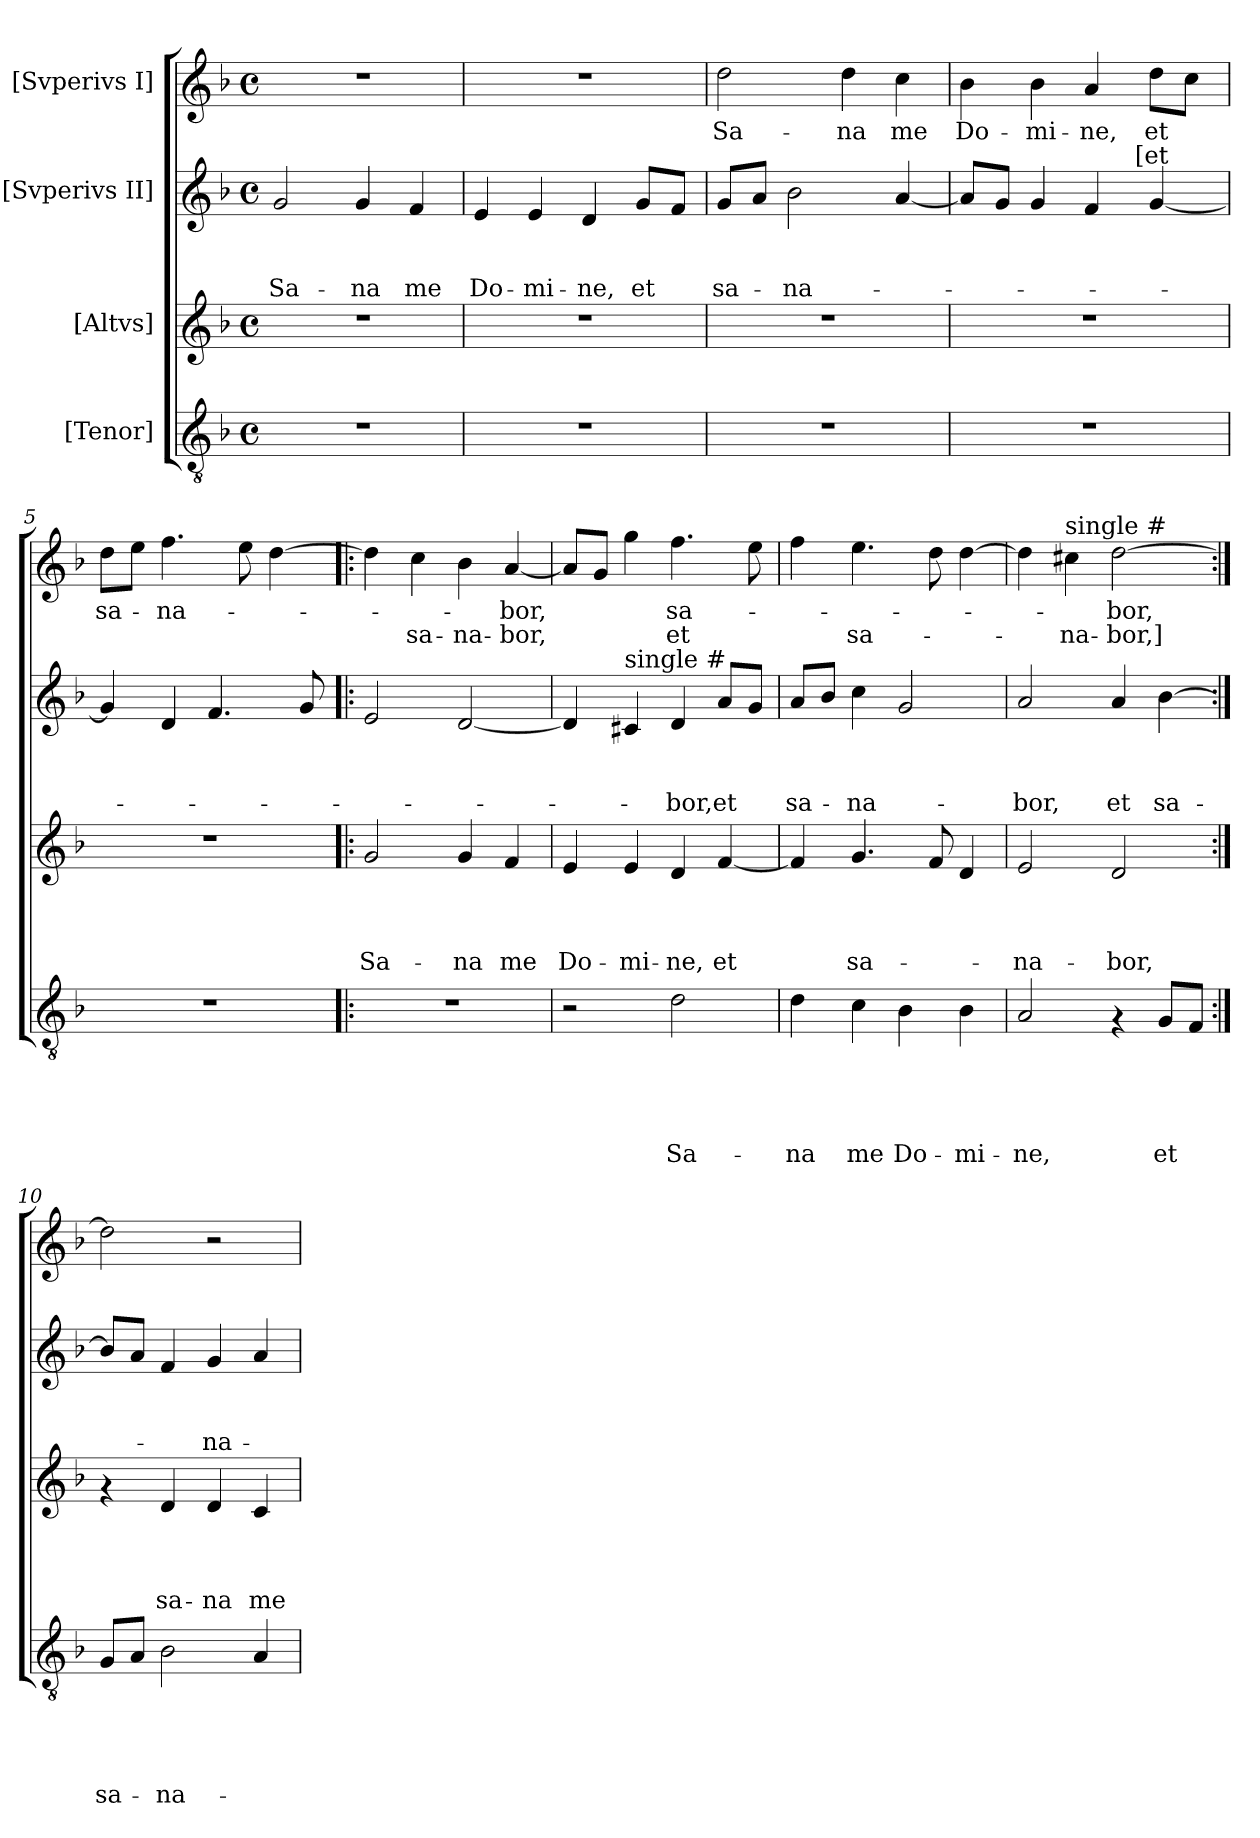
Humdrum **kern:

**kern	**text	**text	**text	**text	**text	**kern	**text	**text	**text	**text	**kern	**text	**text	**text	**kern	**text	**text
*part4	*part4	*part4	*part4	*part4	*part4	*part3	*part3	*part3	*part3	*part3	*part2	*part2	*part2	*part2	*part1	*part1	*part1
*staff4	*staff4	*staff4	*staff4	*staff4	*staff4	*staff3	*staff3	*staff3	*staff3	*staff3	*staff2	*staff2	*staff2	*staff2	*staff1	*staff1	*staff1
*I"[Tenor]	*	*	*	*	*	*I"[Altvs]	*	*	*	*	*I"[Svperivs II]	*	*	*	*I"[Svperivs I]	*	*
*clefGv2	*	*	*	*	*	*clefG2	*	*	*	*	*clefG2	*	*	*	*clefG2	*	*
*k[b-]	*	*	*	*	*	*k[b-]	*	*	*	*	*k[b-]	*	*	*	*k[b-]	*	*
*F:	*	*	*	*	*	*F:	*	*	*	*	*F:	*	*	*	*F:	*	*
*M4/4	*	*	*	*	*	*M4/4	*	*	*	*	*M4/4	*	*	*	*M4/4	*	*
*met(c)	*	*	*	*	*	*met(c)	*	*	*	*	*met(c)	*	*	*	*met(c)	*	*
=1	=1	=1	=1	=1	=1	=1	=1	=1	=1	=1	=1	=1	=1	=1	=1	=1	=1
!	!	!	!	!	!	!	!	!	!	!	!	!	!	!LO:LY:b	!	!	!
1r	.	.	.	.	.	1r	.	.	.	.	2g/	.	.	Sa-	1r	.	.
!	!	!	!	!	!	!	!	!	!	!	!	!	!	!LO:LY:b	!	!	!
.	.	.	.	.	.	.	.	.	.	.	4g/	.	.	-na	.	.	.
!	!	!	!	!	!	!	!	!	!	!	!	!	!	!LO:LY:b	!	!	!
.	.	.	.	.	.	.	.	.	.	.	4f/	.	.	me	.	.	.
=2	=2	=2	=2	=2	=2	=2	=2	=2	=2	=2	=2	=2	=2	=2	=2	=2	=2
!	!	!	!	!	!	!	!	!	!	!	!	!	!	!LO:LY:b	!	!	!
1r	.	.	.	.	.	1r	.	.	.	.	4e/	.	.	Do-	1r	.	.
!	!	!	!	!	!	!	!	!	!	!	!	!	!	!LO:LY:b	!	!	!
.	.	.	.	.	.	.	.	.	.	.	4e/	.	.	-mi-	.	.	.
!	!	!	!	!	!	!	!	!	!	!	!	!	!	!LO:LY:b	!	!	!
.	.	.	.	.	.	.	.	.	.	.	4d/	.	.	-ne,	.	.	.
!	!	!	!	!	!	!	!	!	!	!	!	!	!	!LO:LY:b	!	!	!
.	.	.	.	.	.	.	.	.	.	.	8g/L	.	.	et	.	.	.
.	.	.	.	.	.	.	.	.	.	.	8f/J	.	.	.	.	.	.
=3	=3	=3	=3	=3	=3	=3	=3	=3	=3	=3	=3	=3	=3	=3	=3	=3	=3
!	!	!	!	!	!	!	!	!	!	!	!	!	!	!LO:LY:b	!	!LO:LY:b	!
1r	.	.	.	.	.	1r	.	.	.	.	8g/L	.	.	sa-	2dd\	Sa-	.
.	.	.	.	.	.	.	.	.	.	.	8a/J	.	.	.	.	.	.
!	!	!	!	!	!	!	!	!	!	!	!	!	!	!LO:LY:b	!	!	!
.	.	.	.	.	.	.	.	.	.	.	2b-\	.	.	-na-	.	.	.
!	!	!	!	!	!	!	!	!	!	!	!	!	!	!	!	!LO:LY:b	!
.	.	.	.	.	.	.	.	.	.	.	.	.	.	.	4dd\	-na	.
!	!	!	!	!	!	!	!	!	!	!	!	!	!	!	!	!LO:LY:b	!
.	.	.	.	.	.	.	.	.	.	.	[<4a/	.	.	.	4cc\	me	.
=4	=4	=4	=4	=4	=4	=4	=4	=4	=4	=4	=4	=4	=4	=4	=4	=4	=4
!	!	!	!	!	!	!	!	!	!	!	!	!	!	!	!	!LO:LY:b	!
*	*	*	*	*	*	*	*	*	*	*	*^	*	*	*	*	*	*
1r	.	.	.	.	.	1r	.	.	.	.	8a/L]	2ryy	.	.	.	4b-\	Do-	.
.	.	.	.	.	.	.	.	.	.	.	8g/J	.	.	.	.	.	.	.
!	!	!	!	!	!	!	!	!	!	!	!	!	!	!	!	!	!LO:LY:b	!
.	.	.	.	.	.	.	.	.	.	.	4g/	.	.	.	.	4b-\	-mi-	.
!	!	!	!	!	!	!	!	!	!	!	!	!	!	!	!	!	!LO:LY:b	!
.	.	.	.	.	.	.	.	.	.	.	4f/	8..ryy	.	.	.	4a/	-ne,	.
!	!	!	!	!	!	!	!	!	!	!	!	!LO:TX:a:t=[et	!	!	!	!	!	!
.	.	.	.	.	.	.	.	.	.	.	.	4ryy	.	.	.	.	.	.
!	!	!	!	!	!	!	!	!	!	!	!	!	!	!	!	!	!LO:LY:b	!
.	.	.	.	.	.	.	.	.	.	.	[<4g/	.	.	.	.	8dd\L	et	.
.	.	.	.	.	.	.	.	.	.	.	.	.	.	.	.	8cc\J	.	.
.	.	.	.	.	.	.	.	.	.	.	.	32ryy	.	.	.	.	.	.
=5	=5	=5	=5	=5	=5	=5	=5	=5	=5	=5	=5	=5	=5	=5	=5	=5	=5	=5
!	!	!	!	!	!	!	!	!	!	!	!	!	!	!	!	!	!LO:LY:b	!
*	*	*	*	*	*	*	*	*	*	*	*v	*v	*	*	*	*	*	*
1r	.	.	.	.	.	1r	.	.	.	.	4g/]	.	.	.	8dd\L	sa-	.
.	.	.	.	.	.	.	.	.	.	.	.	.	.	.	8ee\J	.	.
!	!	!	!	!	!	!	!	!	!	!	!	!	!	!	!	!LO:LY:b	!
.	.	.	.	.	.	.	.	.	.	.	4d/	.	.	.	4.ff\	-na-	.
.	.	.	.	.	.	.	.	.	.	.	4.f/	.	.	.	.	.	.
.	.	.	.	.	.	.	.	.	.	.	.	.	.	.	8ee\	.	.
.	.	.	.	.	.	.	.	.	.	.	.	.	.	.	[<4dd\	.	.
.	.	.	.	.	.	.	.	.	.	.	8g/	.	.	.	.	.	.
!!LO:LB:g=z
=6!|:	=6!|:	=6!|:	=6!|:	=6!|:	=6!|:	=6!|:	=6!|:	=6!|:	=6!|:	=6!|:	=6!|:	=6!|:	=6!|:	=6!|:	=6!|:	=6!|:	=6!|:
!	!	!	!	!	!	!	!	!	!	!LO:LY:b	!	!	!	!	!	!	!
1r	.	.	.	.	.	2g/	.	.	.	Sa-	2e/	.	.	.	4dd\]	.	.
!	!	!	!	!	!	!	!	!	!	!	!	!	!	!	!	!	!LO:LY:b
.	.	.	.	.	.	.	.	.	.	.	.	.	.	.	4cc\	.	sa-
!	!	!	!	!	!	!	!	!	!	!LO:LY:b	!	!	!	!	!	!	!LO:LY:b
.	.	.	.	.	.	4g/	.	.	.	-na	[<2d/	.	.	.	4b-\	.	-na-
!	!	!	!	!	!	!	!	!	!	!LO:LY:b	!	!	!	!	!	!LO:LY:b	!LO:LY:b
.	.	.	.	.	.	4f/	.	.	.	me	.	.	.	.	[<4a/	-bor,	-bor,
=7	=7	=7	=7	=7	=7	=7	=7	=7	=7	=7	=7	=7	=7	=7	=7	=7	=7
!	!	!	!	!	!	!	!	!	!	!LO:LY:b	!	!	!	!	!	!	!
2r	.	.	.	.	.	4e/	.	.	.	Do-	4d/]	.	.	.	8a/L]	.	.
.	.	.	.	.	.	.	.	.	.	.	.	.	.	.	8g/J	.	.
!	!	!	!	!	!	!	!	!	!	!	!LO:TX:a:t=single #	!	!	!	!	!	!
!	!	!	!	!	!	!	!	!	!	!LO:LY:b	!	!	!	!	!	!	!
.	.	.	.	.	.	4e/	.	.	.	-mi-	4c#/	.	.	.	4gg\	.	.
!	!	!	!	!	!LO:LY:b	!	!	!	!	!LO:LY:b	!	!	!	!LO:LY:b	!	!LO:LY:b	!LO:LY:b
2d\	.	.	.	.	Sa-	4d/	.	.	.	-ne,	4d/	.	.	-bor,	4.ff\	sa-	et
!	!	!	!	!	!	!	!	!	!	!LO:LY:b	!	!	!	!LO:LY:b	!	!	!
.	.	.	.	.	.	[<4f/	.	.	.	et	8a/L	.	.	et	.	.	.
.	.	.	.	.	.	.	.	.	.	.	8g/J	.	.	.	8ee\	.	.
=8	=8	=8	=8	=8	=8	=8	=8	=8	=8	=8	=8	=8	=8	=8	=8	=8	=8
!	!	!	!	!	!LO:LY:b	!	!	!	!	!	!	!	!	!LO:LY:b	!	!	!
4d\	.	.	.	.	-na	4f/]	.	.	.	.	8a/L	.	.	sa-	4ff\	.	.
.	.	.	.	.	.	.	.	.	.	.	8b-/J	.	.	.	.	.	.
!	!	!	!	!	!LO:LY:b	!	!	!	!	!LO:LY:b	!	!	!	!LO:LY:b	!	!	!LO:LY:b
4c\	.	.	.	.	me	4.g/	.	.	.	sa-	4cc\	.	.	-na-	4.ee\	.	sa-
!	!	!	!	!	!LO:LY:b	!	!	!	!	!	!	!	!	!	!	!	!
4B-\	.	.	.	.	Do-	.	.	.	.	.	2g/	.	.	.	.	.	.
.	.	.	.	.	.	8f/	.	.	.	.	.	.	.	.	8dd\	.	.
!	!	!	!	!	!LO:LY:b	!	!	!	!	!	!	!	!	!	!	!	!
4B-\	.	.	.	.	-mi-	4d/	.	.	.	.	.	.	.	.	[>4dd\	.	.
=9	=9	=9	=9	=9	=9	=9	=9	=9	=9	=9	=9	=9	=9	=9	=9	=9	=9
!	!	!	!	!	!LO:LY:b	!	!	!	!	!LO:LY:b	!	!	!	!LO:LY:b	!	!	!
2A/	.	.	.	.	-ne,	2e/	.	.	.	-na-	2a/	.	.	-bor,	4dd\]	.	.
!	!	!	!	!	!	!	!	!	!	!	!	!	!	!	!LO:TX:a:t=single #	!	!
!	!	!	!	!	!	!	!	!	!	!	!	!	!	!	!	!	!LO:LY:b
.	.	.	.	.	.	.	.	.	.	.	.	.	.	.	4cc#\	.	-na-
!	!	!	!	!	!	!	!	!	!	!LO:LY:b	!	!	!	!LO:LY:b	!	!LO:LY:b	!LO:LY:b
4rF	.	.	.	.	.	2d/	.	.	.	-bor,	4a/	.	.	et	[>2dd\	-bor,	-bor,]
!	!	!	!	!	!LO:LY:b	!	!	!	!	!	!	!	!	!LO:LY:b	!	!	!
8G/L	.	.	.	.	et	.	.	.	.	.	[>4b-\	.	.	sa-	.	.	.
8F/J	.	.	.	.	.	.	.	.	.	.	.	.	.	.	.	.	.
=10:|!	=10:|!	=10:|!	=10:|!	=10:|!	=10:|!	=10:|!	=10:|!	=10:|!	=10:|!	=10:|!	=10:|!	=10:|!	=10:|!	=10:|!	=10:|!	=10:|!	=10:|!
!	!	!	!	!	!LO:LY:b	!	!	!	!	!	!	!	!	!	!	!	!
8G/L	.	.	.	.	sa-	4rf	.	.	.	.	8b-/L]	.	.	.	2dd\]	.	.
8A/J	.	.	.	.	.	.	.	.	.	.	8a/J	.	.	.	.	.	.
!	!	!	!	!	!LO:LY:b	!	!	!	!	!LO:LY:b	!	!	!	!	!	!	!
2B-\	.	.	.	.	-na-	4d/	.	.	.	sa-	4f/	.	.	.	.	.	.
!	!	!	!	!	!	!	!	!	!	!LO:LY:b	!	!	!	!LO:LY:b	!	!	!
.	.	.	.	.	.	4d/	.	.	.	-na	4g/	.	.	-na-	2r	.	.
!	!	!	!	!	!	!	!	!	!	!LO:LY:b	!	!	!	!	!	!	!
4A/	.	.	.	.	.	4c/	.	.	.	me	4a/	.	.	.	.	.	.
=	=	=	=	=	=	=	=	=	=	=	=	=	=	=	=	=	=
*-	*-	*-	*-	*-	*-	*-	*-	*-	*-	*-	*-	*-	*-	*-	*-	*-	*-
